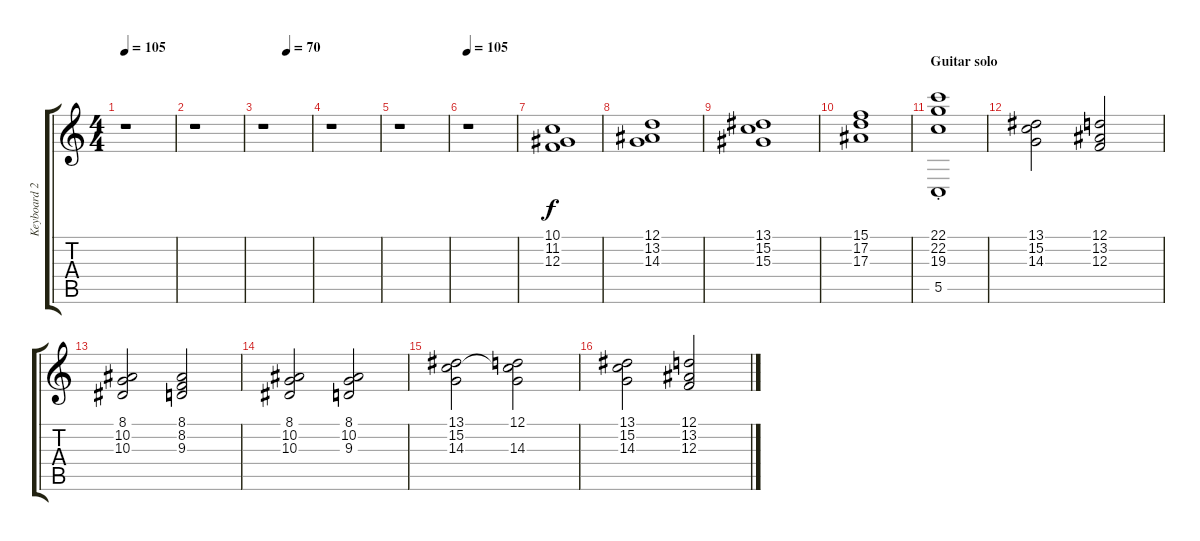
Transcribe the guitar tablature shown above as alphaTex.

\track ("Keyboard 2" "Keyboard 2") {instrument synthstrings2}
\staff {score tabs}
\tuning (D4 A3 F3 C3 G2 C2) {hide}
\ts (4 4)
\tempo 105
\clef g2
\ks c
r.1{dy f} |
r.1 |
\tempo (70 0.5)
r.1 |
r.1 |
r.1 |
\tempo 105
r.1 |
(10.1 11.2 12.3).1 |
(12.1 13.2 14.3).1 |
(13.1 15.2 15.3).1 |
(15.1 17.2 17.3).1 |
\section ("" "Guitar solo")
(22.1{st} 22.2{st} 19.3{st} 5.5{st}).1 |
(13.1 15.2 14.3).2 (12.1 13.2 12.3).2 |
(8.1 10.2 10.3).2 (8.1 8.2 9.3).2 |
(8.1 10.2 10.3).2 (8.1 10.2 9.3).2 |
(13.1 15.2 14.3).2 (12.1 15.2{t} 14.3).2 |
(13.1 15.2 14.3).2 (12.1 13.2 12.3).2
